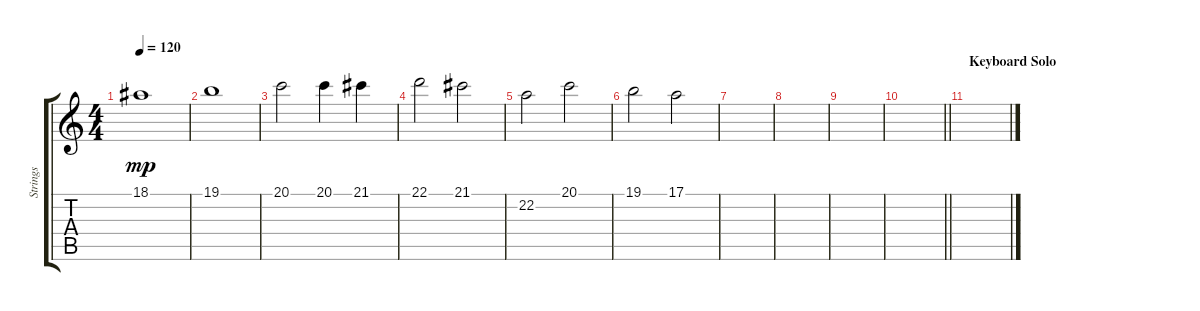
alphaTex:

\track ("Strings" "Strings") {instrument tremolostrings}
\staff {score tabs}
\tuning (E4 B3 G3 D3 A2 E2) {hide}
\ts (4 4)
\tempo 120
\clef g2
\ks c
18.1.1{dy mp} |
19.1.1 |
20.1.2 20.1.4 21.1.4 |
22.1.2 21.1.2 |
22.2.2 20.1.2 |
19.1.2 17.1.2 |
|
|
|
\barLineRight lightlight
|
\section ("" "Keyboard Solo")
